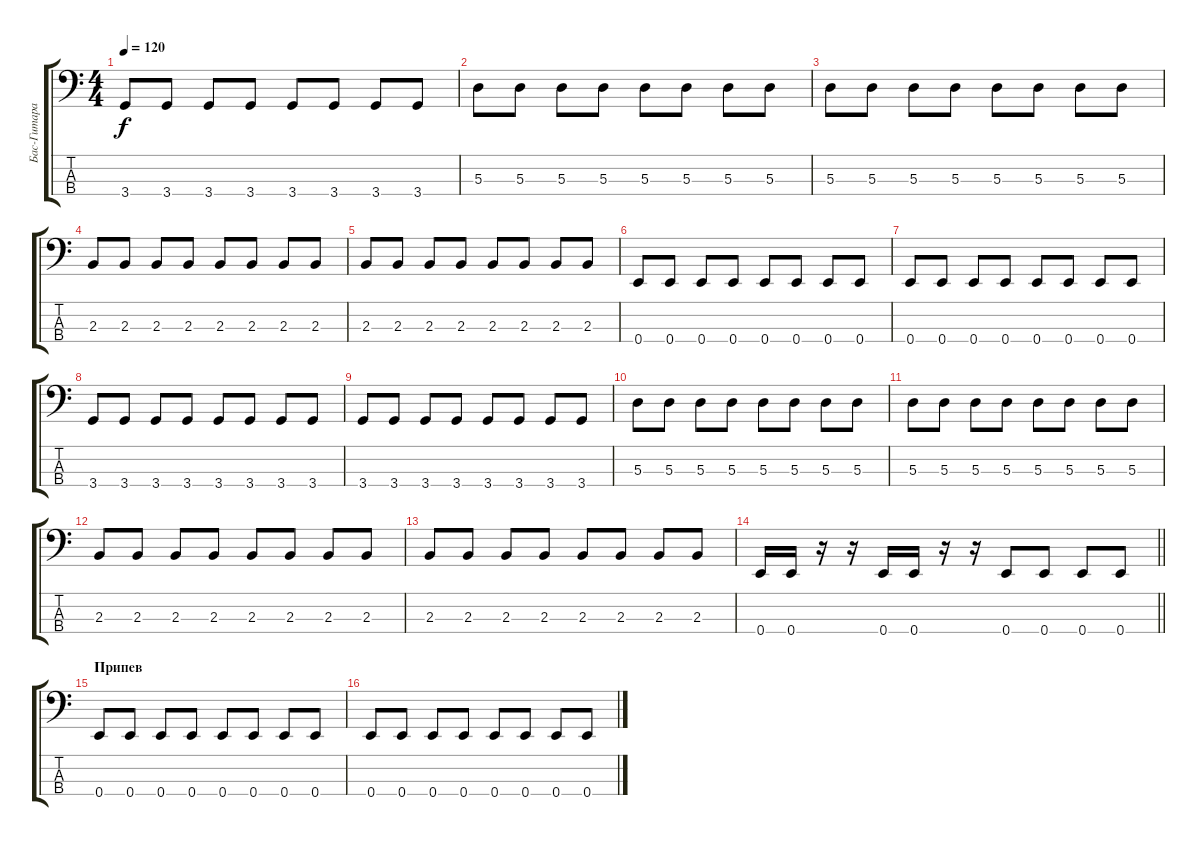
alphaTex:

\track ("Бас-Гитара" "Бас-Гитара") {instrument electricbassfinger}
\staff {score tabs}
\tuning (G2 D2 A1 E1) {hide}
\ts (4 4)
\tempo 120
\clef f4
\ks c
3.4.8{dy f} 3.4.8 3.4.8 3.4.8 3.4.8 3.4.8 3.4.8 3.4.8 |
5.3.8 5.3.8 5.3.8 5.3.8 5.3.8 5.3.8 5.3.8 5.3.8 |
5.3.8 5.3.8 5.3.8 5.3.8 5.3.8 5.3.8 5.3.8 5.3.8 |
2.3.8 2.3.8 2.3.8 2.3.8 2.3.8 2.3.8 2.3.8 2.3.8 |
2.3.8 2.3.8 2.3.8 2.3.8 2.3.8 2.3.8 2.3.8 2.3.8 |
0.4.8 0.4.8 0.4.8 0.4.8 0.4.8 0.4.8 0.4.8 0.4.8 |
0.4.8 0.4.8 0.4.8 0.4.8 0.4.8 0.4.8 0.4.8 0.4.8 |
3.4.8 3.4.8 3.4.8 3.4.8 3.4.8 3.4.8 3.4.8 3.4.8 |
3.4.8 3.4.8 3.4.8 3.4.8 3.4.8 3.4.8 3.4.8 3.4.8 |
5.3.8 5.3.8 5.3.8 5.3.8 5.3.8 5.3.8 5.3.8 5.3.8 |
5.3.8 5.3.8 5.3.8 5.3.8 5.3.8 5.3.8 5.3.8 5.3.8 |
2.3.8 2.3.8 2.3.8 2.3.8 2.3.8 2.3.8 2.3.8 2.3.8 |
2.3.8 2.3.8 2.3.8 2.3.8 2.3.8 2.3.8 2.3.8 2.3.8 |
\barLineRight lightlight
0.4.16 0.4.16 r.16 r.16 0.4.16 0.4.16 r.16 r.16 0.4.8 0.4.8 0.4.8 0.4.8 |
\section ("" "Припев")
0.4.8 0.4.8 0.4.8 0.4.8 0.4.8 0.4.8 0.4.8 0.4.8 |
0.4.8 0.4.8 0.4.8 0.4.8 0.4.8 0.4.8 0.4.8 0.4.8
